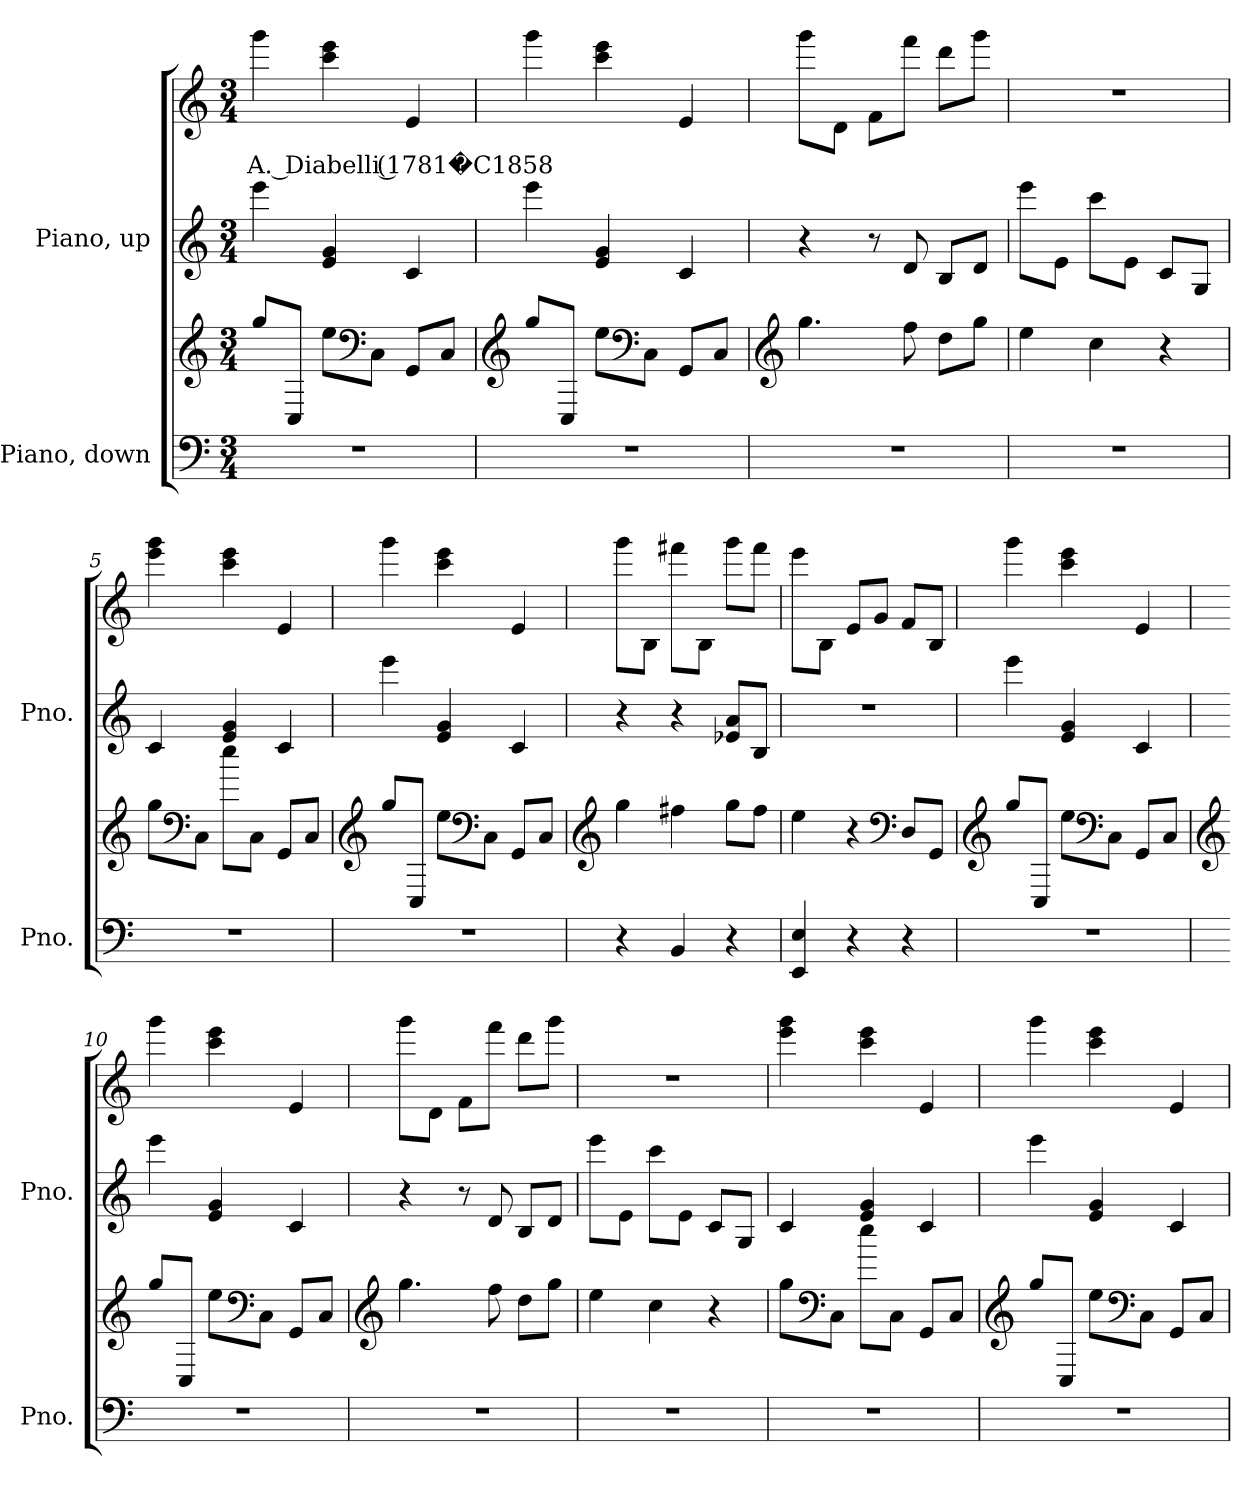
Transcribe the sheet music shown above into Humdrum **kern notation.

**kern	**kern	**kern	**kern	**text
*part2	*part2	*part1	*part1	*part1
*staff4	*staff3	*staff2	*staff1	*staff1
*I"Piano, down	*	*I"Piano, up	*	*
*I'Pno.	*	*I'Pno.	*	*
*clefF4	*clefG2	*clefG2	*clefG2	*
*k[]	*k[]	*k[]	*k[]	*
*M3/4	*M3/4	*M3/4	*M3/4	*
*MM100	*MM100	*MM100	*MM100	*
=1	=1	=1	=1	=1
!	!	!	!	!LO:LY:b
2.r	8gg/L	4eee\	4ggg\	A. Diabelli (1781�C1858
.	8C/J	.	.	.
.	8ee\L	4e/ 4g/	4ccc\ 4eee\	.
*	*clefF4	*	*	*
.	8C\J	.	.	.
.	8GG/L	4c/	4e/	.
.	8C/J	.	.	.
=2	=2	=2	=2	=2
*	*clefG2	*	*	*
2.r	8gg/L	4eee\	4ggg\	.
.	8C/J	.	.	.
.	8ee\L	4e/ 4g/	4ccc\ 4eee\	.
*	*clefF4	*	*	*
.	8C\J	.	.	.
.	8GG/L	4c/	4e/	.
.	8C/J	.	.	.
=3	=3	=3	=3	=3
*	*clefG2	*	*	*
2.r	4.gg\	4r	8ggg\L	.
.	.	.	8d\J	.
.	.	8r	8f\L	.
.	8ff\	8d/	8fff\J	.
.	8dd\L	8B/L	8ddd\L	.
.	8gg\J	8d/J	8ggg\J	.
!!LO:LB:g=z
=4	=4	=4	=4	=4
2.r	4ee\	8eee\L	2.r	.
.	.	8e\J	.	.
.	4cc\	8ccc\L	.	.
.	.	8e\J	.	.
.	4r	8c/L	.	.
.	.	8G/J	.	.
=5	=5	=5	=5	=5
2.r	8gg\L	4c/	4eee\ 4ggg\	.
*	*clefF4	*	*	*
.	8C\J	.	.	.
.	8ee\L	4e/ 4g/	4ccc\ 4eee\	.
.	8C\J	.	.	.
.	8GG/L	4c/	4e/	.
.	8C/J	.	.	.
=6	=6	=6	=6	=6
*	*clefG2	*	*	*
2.r	8gg/L	4eee\	4ggg\	.
.	8C/J	.	.	.
.	8ee\L	4e/ 4g/	4ccc\ 4eee\	.
*	*clefF4	*	*	*
.	8C\J	.	.	.
.	8GG/L	4c/	4e/	.
.	8C/J	.	.	.
=7	=7	=7	=7	=7
*	*clefG2	*	*	*
4r	4gg\	4r	8ggg\L	.
.	.	.	8B\J	.
4BB/	4ff#X\	4r	8fff#X\L	.
.	.	.	8B\J	.
4r	8gg\L	8e-X/ 8a/L	8ggg\L	.
.	8ff#\J	8B/J	8fff#\J	.
=8	=8	=8	=8	=8
4EE/ 4E/	4ee\	2.r	8eee\L	.
.	.	.	8B\J	.
4r	4r	.	8e/L	.
.	.	.	8g/J	.
*	*clefF4	*	*	*
4r	8D/L	.	8f/L	.
.	8GG/J	.	8B/J	.
!!LO:LB:g=z
=9	=9	=9	=9	=9
*	*clefG2	*	*	*
2.r	8gg/L	4eee\	4ggg\	.
.	8C/J	.	.	.
.	8ee\L	4e/ 4g/	4ccc\ 4eee\	.
*	*clefF4	*	*	*
.	8C\J	.	.	.
.	8GG/L	4c/	4e/	.
.	8C/J	.	.	.
=10	=10	=10	=10	=10
*	*clefG2	*	*	*
2.r	8gg/L	4eee\	4ggg\	.
.	8C/J	.	.	.
.	8ee\L	4e/ 4g/	4ccc\ 4eee\	.
*	*clefF4	*	*	*
.	8C\J	.	.	.
.	8GG/L	4c/	4e/	.
.	8C/J	.	.	.
=11	=11	=11	=11	=11
*	*clefG2	*	*	*
2.r	4.gg\	4r	8ggg\L	.
.	.	.	8d\J	.
.	.	8r	8f\L	.
.	8ff\	8d/	8fff\J	.
.	8dd\L	8B/L	8ddd\L	.
.	8gg\J	8d/J	8ggg\J	.
=12	=12	=12	=12	=12
2.r	4ee\	8eee\L	2.r	.
.	.	8e\J	.	.
.	4cc\	8ccc\L	.	.
.	.	8e\J	.	.
.	4r	8c/L	.	.
.	.	8G/J	.	.
=13	=13	=13	=13	=13
2.r	8gg\L	4c/	4eee\ 4ggg\	.
*	*clefF4	*	*	*
.	8C\J	.	.	.
.	8ee\L	4e/ 4g/	4ccc\ 4eee\	.
.	8C\J	.	.	.
.	8GG/L	4c/	4e/	.
.	8C/J	.	.	.
!!LO:PB:g=z
=14	=14	=14	=14	=14
*	*clefG2	*	*	*
2.r	8gg/L	4eee\	4ggg\	.
.	8C/J	.	.	.
.	8ee\L	4e/ 4g/	4ccc\ 4eee\	.
*	*clefF4	*	*	*
.	8C\J	.	.	.
.	8GG/L	4c/	4e/	.
.	8C/J	.	.	.
=	=	=	=	=
*-	*-	*-	*-	*-
